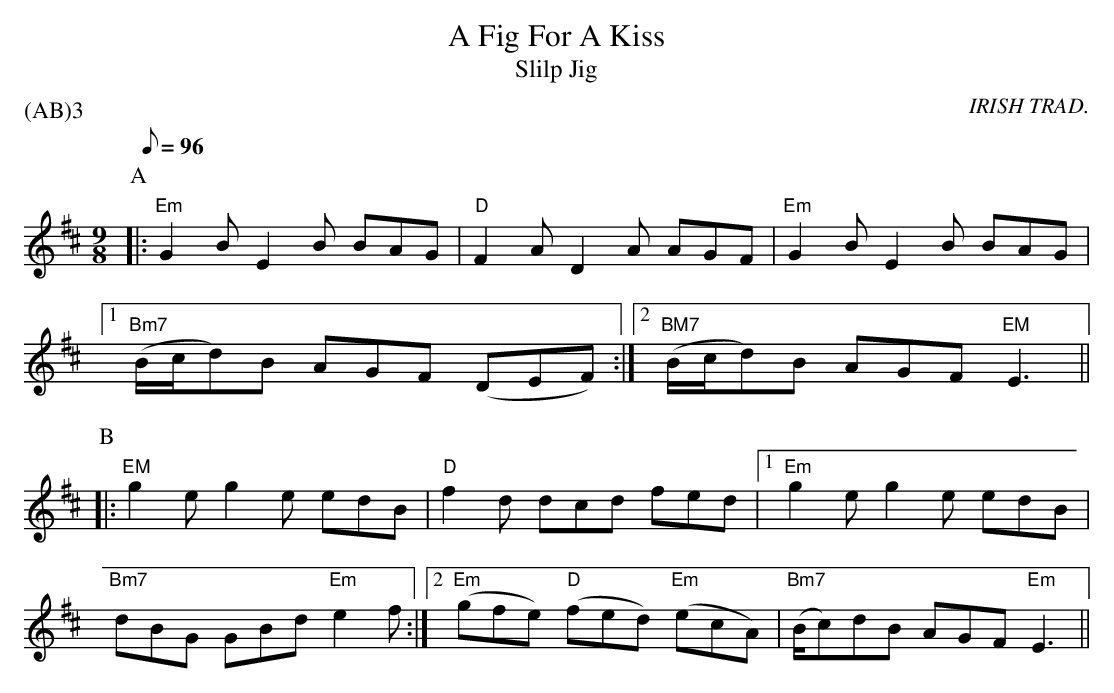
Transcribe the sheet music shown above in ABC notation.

X:1
T: A Fig For A Kiss
T:Slilp Jig
C:IRISH TRAD.
P:(AB)3
M: 9/8
L: 1/8
Q:96
K:Edor
P:A
|: "Em"G2B E2B BAG | "D"F2A D2A AGF | "Em"G2B E2B BAG |
[1 "Bm7"(B/c/d)B AGF (DEF) :|2 "BM7"(B/c/d)B AGF "EM"E3 ||
P:B
|:"EM" g2e g2e edB | "D"f2d dcd fed |1"Em" g2e g2e edB |
"Bm7"dBG GBd "Em"e2f :|2 "Em"(gfe) "D"(fed) "Em"(ecA)|"Bm7"(B/c)/dB AGF "Em"E3||
